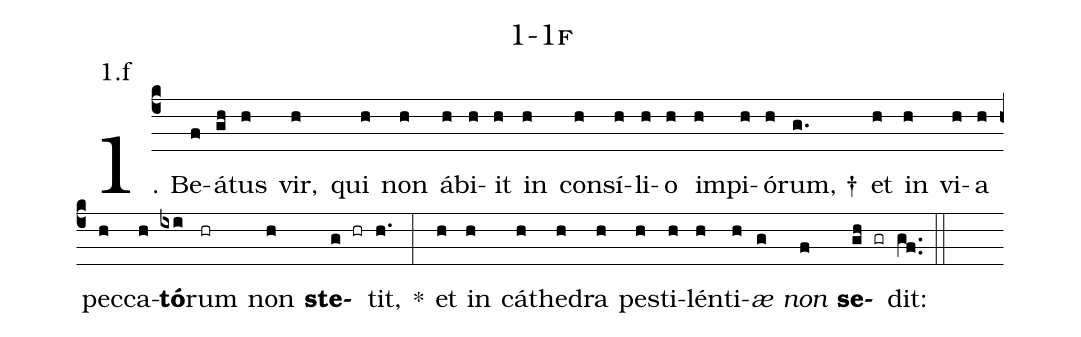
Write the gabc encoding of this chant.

name: 1-1f;
annotation: 1.f;
%%
(c4)1. Be(f)á(gh)tus(h) vir,(h) qui(h) non(h) áb(h)i(h)it(h) in(h) con(h)sí(h)li(h)o(h) im(h)pi(h)ó(h)rum, †(g.) et(h) in(h) vi(h)a(h) pec(h)ca(h)<b>tó</b>(ixi)rum(hr) non(h) <b>ste</b>(g hr)tit,(h.) *(:) et(h) in(h) cá(h)the(h)dra(h) pes(h)ti(h)lén(h)ti(h)<i>æ</i>(g) <i>non</i>(f) <b>se</b>(gh gr)dit:(gf..) (::)
